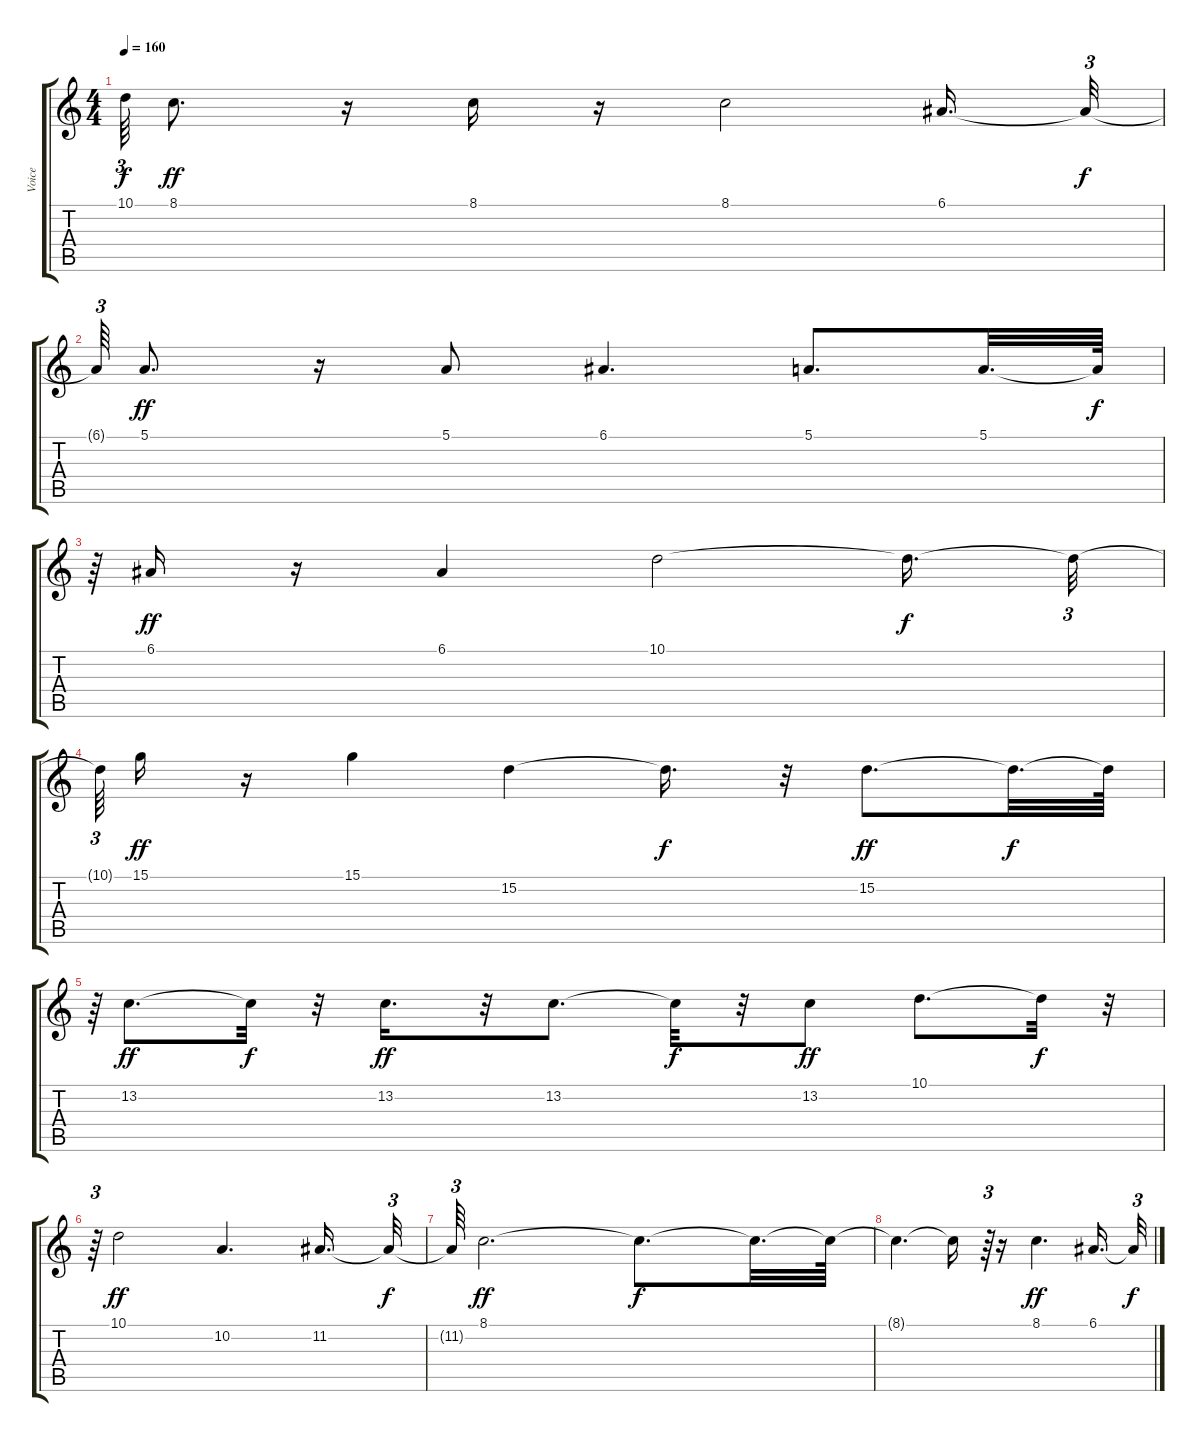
\track ("Voice" "Voice") {instrument lead1square}
\staff {score tabs}
\tuning (E4 B3 G3 D3 A2 E2) {hide}
\ts (4 4)
\tempo 160
\clef g2
\ks c
10.1{t}.64{tu (3 2) dy f} 8.1.8{d dy ff} r.16 8.1.16 r.16 8.1.2 6.1.16{d} 6.1{t}.32{tu (3 2) dy f} |
6.1{t}.64{tu (3 2)} 5.1.8{d dy ff} r.16 5.1.8 6.1.4{d} 5.1.8{d} 5.1.32{d} 5.1{t}.64{dy f} |
r.64{tu (3 2)} 6.1.16{dy ff} r.16 6.1.4 10.1.2 10.1{t}.16{d dy f} 10.1{t}.32{tu (3 2)} |
10.1{t}.64{tu (3 2)} 15.1.16{dy ff} r.16 15.1.4 15.2.4 15.2{t}.16{d dy f} r.32 15.2.8{d dy ff} 15.2{t}.32{d dy f} 15.2{t}.64 |
r.64{tu (3 2)} 13.2.8{d dy ff} 13.2{t}.32{dy f} r.32 13.2.16{d dy ff} r.32 13.2.8{d} 13.2{t}.32{dy f} r.32 13.2.8{dy ff} 10.1.8{d} 10.1{t}.32{dy f} r.32{tu (3 2)} |
r.64{tu (3 2)} 10.1.2{dy ff} 10.2.4{d} 11.2.16{d} 11.2{t}.32{tu (3 2) dy f} |
11.2{t}.64{tu (3 2)} 8.1.2{d dy ff} 8.1{t}.8{d dy f} 8.1{t}.32{d} 8.1{t}.64 |
8.1{t}.4{d} 8.1{t}.16 r.64{tu (3 2)} r.16 8.1.4{d dy ff} 6.1.16{d} 6.1{t}.32{tu (3 2) dy f}
